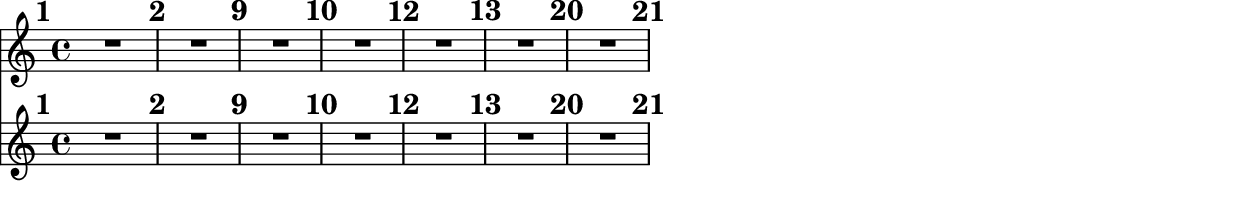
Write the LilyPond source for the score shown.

%% Generated by lilypond-book
%% Options: [exampleindent=10.16\mm,indent=0\mm,line-width=160\mm,paper-height=845.047\pt,paper-width=597.508\pt,papersize='(cons (* 597.508 pt) (* 845.047 pt))]
\include "lilypond-book-preamble.ly"


% ****************************************************************
% Start cut-&-pastable-section
% ****************************************************************

#(ly:set-option 'eps-box-padding 3.000000)



\paper {
  #(set-paper-size '(cons (* 597.508 pt) (* 845.047 pt)))
  indent = 0\mm
  line-width = 160\mm
  % offset the left padding, also add 1mm as lilypond creates cropped
  % images with a little space on the right
  line-width = #(- line-width (* mm  3.000000) (* mm 1))
}

\layout {
  
}




% ****************************************************************
% ly snippet:
% ****************************************************************
\sourcefilename "/lilypond-2.26.0/input/regression/mark-tracking-sequence.ly"
\sourcefileline 0
\version "2.23.6"
#(ly:set-option 'warning-as-error #t)

\header {
  texidoc = "The @code{Mark_@/tracking_@/translator} manages one
rehearsal-mark sequence for (potentially) many
@code{Mark_@/engravers}.  The expected marks on both staves are these:
1, 2, 9, 10, 12, 13, 20,@tie{}21."
}

\layout {
  \context {
    \Score
    \remove "Mark_engraver"
    rehearsalMarkFormatter = #format-mark-numbers
  }
  \context {
    \Staff
    \consists "Mark_engraver"
  }
}

md = \mark \default
twenty = \set Score.rehearsalMark = 20

<<
  \new Staff { \md R1     R \md     R     R \mark 12 R     R \md     R \md }
  \new Staff {     R1 \md R \mark 9 R \md R \md      R \md R \twenty R \md }
>>



% ****************************************************************
% end ly snippet
% ****************************************************************
